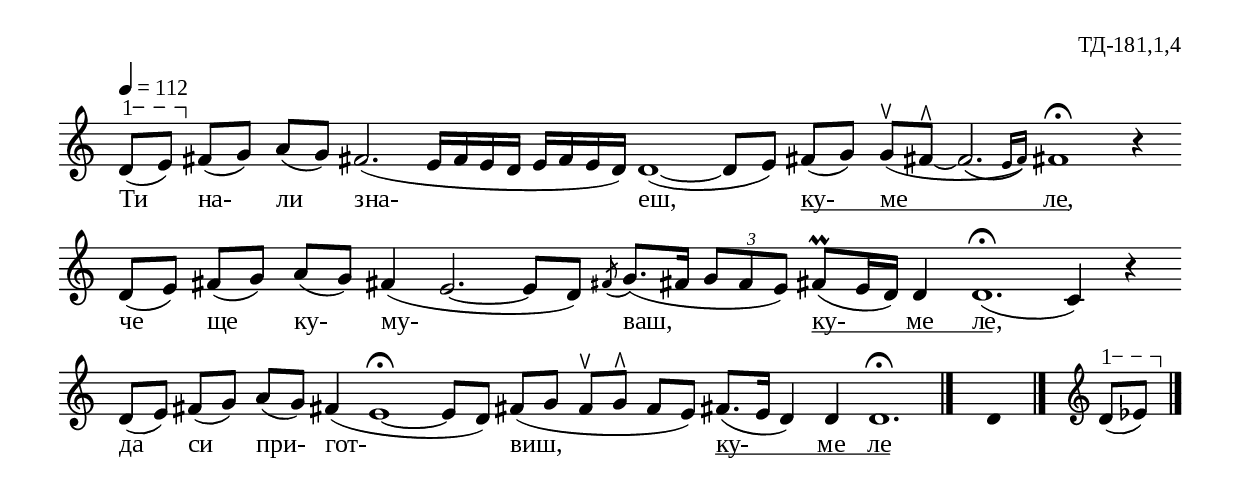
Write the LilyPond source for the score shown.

%{
sva_181_1_04
%}

\include "td-preamble.ly"

\score {
\relative c' {
\tempo 4 = 112
%\time 2/4
\cadenzaOn
\varA
d8\startTextSpan([ e\stopTextSpan]) 
fis([ g]) a([ g]) fis!2.( e16[ fis e d] e[ fis e d]) 
d1(~ d8[ e]) fis!([ g]) g^\ltoe([ fis!^\rtoe]~ \afterGrace fis2.\( { e16[ fis]\)) } fis!1\fermata r4
\bar "" 
d8([ e]) fis!([ g]) a([ g]) fis!4( e2.~ e8[ d]) 
\acciaccatura fis!8 g8.[( fis!16] \times 2/3 { g8[ fis e]) }
fis!8\prall[( e16 d]) d4 d1.\fermata( c4) r
\bar "" 
d8([ e]) fis!([ g]) a([ g]) fis!4( e1\fermata~ e8[ d])  fis!8([ g] fis^\ltoe[ g^\rtoe] fis8[ e])
fis!8.([ e16] d4) d d1.\fermata
 \bar "|." 
 s4 \fixB d \fixC
  \bar "|." 
   s16 \clef treble
\varA
d8\startTextSpan([ ees\stopTextSpan])    
   \bar "|." 
}
\addlyrics { Ти на- ли зна- еш, ку- \startTextSpan ме ле, \stopTextSpan
че ще ку- му- ваш, ку- \startTextSpan ме ле, \stopTextSpan
да си при- гот- виш, ку- \startTextSpan ме ле \stopTextSpan }
%
\layout {
   \context { 
	    \Staff \remove "Time_signature_engraver" } 
  indent = #0
  line-width = 190\mm
  ragged-right=##f
\context {
      \Lyrics
      \consists "Text_spanner_engraver"
      \override TextSpanner #'direction = #DOWN
      \override TextSpanner #'style = #'line    
      \override TextSpanner #'outside-staff-priority = ##f
      \override TextSpanner #'padding = #0.2 % sets the distance of the line from the lyrics
      \override TextSpanner #'bound-details =
      #`((left . ((Y . 0)
                  (padding . 0)
                  (attach-dir . ,LEFT)))
         (left-broken . ((end-on-note . #t)))
         (right . ((Y . 0)
                   (padding . 0)
                   (attach-dir . ,RIGHT))))
    }
  
}
%
\midi { 
	\context {
		\Score tempoWholesPerMinute = #(ly:make-moment 112 4)
		}
	}
}
%
\header{
  opus = "ТД-181,1,4"
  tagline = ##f
}


